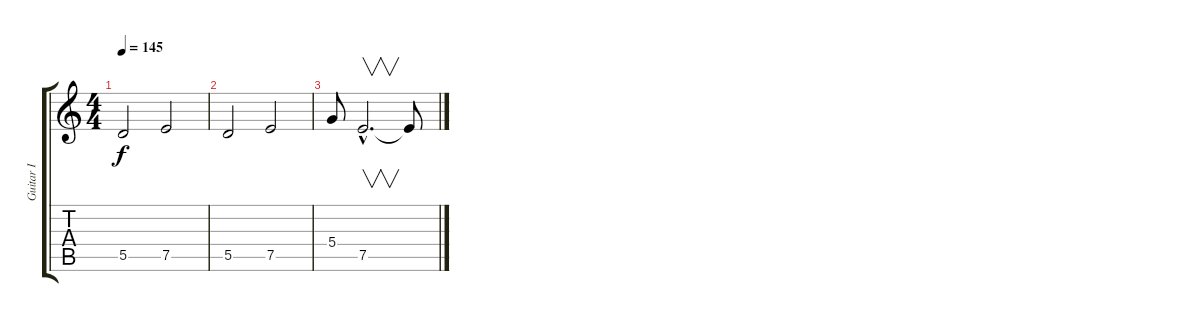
\track ("Guitar I" "Guitar I") {instrument distortionguitar}
\staff {score tabs}
\tuning (E4 B3 G3 D3 A2 E2) {hide}
\ts (4 4)
\tempo 145
\clef g2
\ks c
5.5.2{dy f} 7.5.2 |
5.5.2 7.5.2 |
5.4.8 7.5{hac}.2{v d} 7.5{t}.8
